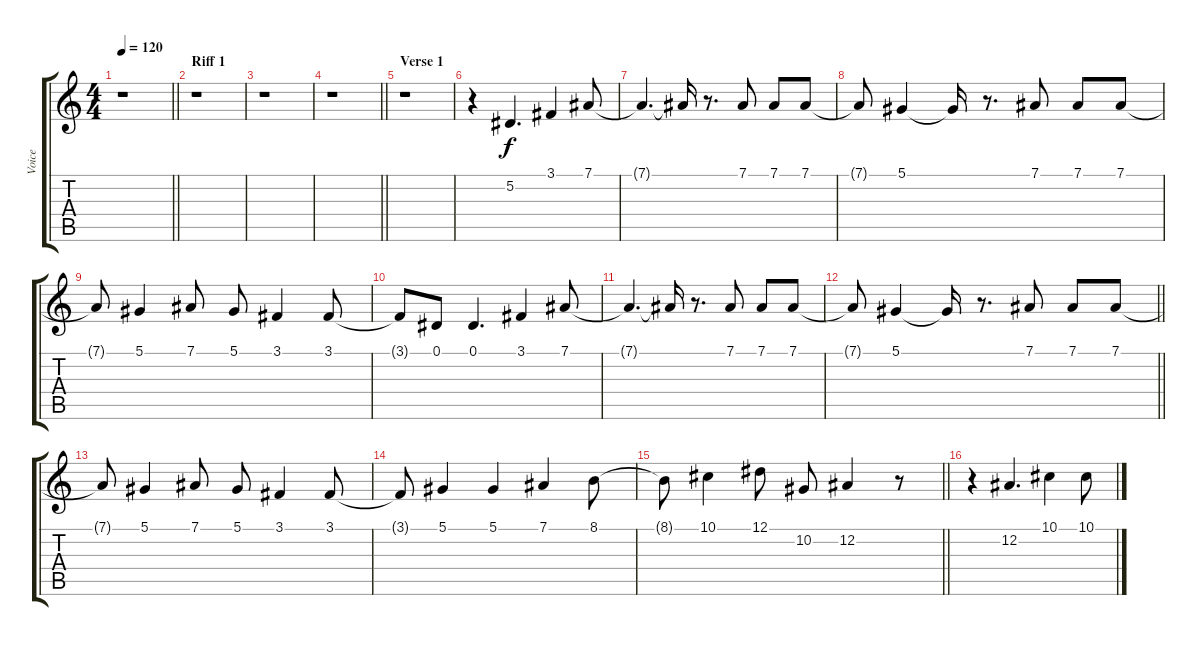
\track ("Voice" "Voice") {instrument tenorsax}
\staff {score tabs}
\tuning (Eb4 Bb3 Gb3 Db3 Ab2 Eb2) {hide}
\ts (4 4)
\tempo 120
\clef g2
\barLineRight lightlight
\ks c
r.1{dy f} |
\section ("" "Riff 1")
r.1 |
r.1 |
\barLineRight lightlight
r.1 |
\section ("" "Verse 1")
r.1 |
r.4 5.2.4{d} 3.1.4 7.1.8 |
7.1{t}.4{d} 7.1{t}.16 r.8{d} 7.1.8 7.1.8 7.1.8 |
7.1{t}.8 5.1.4 5.1{t}.16 r.8{d} 7.1.8 7.1.8 7.1.8 |
7.1{t}.8 5.1.4 7.1.8 5.1.8 3.1.4 3.1.8 |
3.1{t}.8 0.1.8 0.1.4{d} 3.1.4 7.1.8 |
7.1{t}.4{d} 7.1{t}.16 r.8{d} 7.1.8 7.1.8 7.1.8 |
\barLineRight lightlight
7.1{t}.8 5.1.4 5.1{t}.16 r.8{d} 7.1.8 7.1.8 7.1.8 |
7.1{t}.8 5.1.4 7.1.8 5.1.8 3.1.4 3.1.8 |
3.1{t}.8 5.1.4 5.1.4 7.1.4 8.1.8 |
\barLineRight lightlight
8.1{t}.8 10.1.4 12.1.8 10.2.8 12.2.4 r.8 |
r.4 12.2.4{d} 10.1.4 10.1.8
